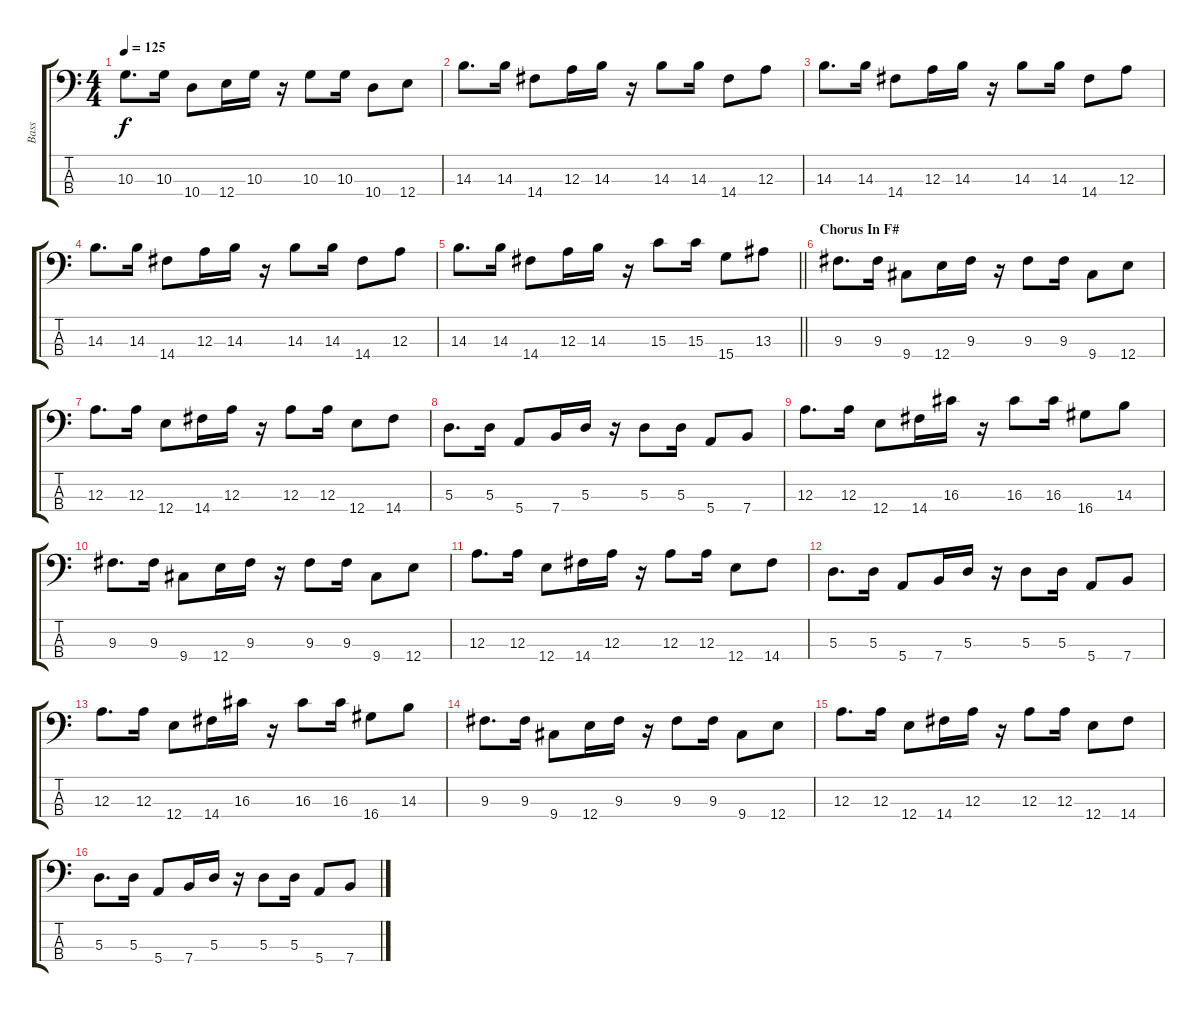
\track ("Bass" "Bass") {instrument electricbassfinger}
\staff {score tabs}
\tuning (G2 D2 A1 E1) {hide}
\ts (4 4)
\tempo 125
\clef f4
\ks c
10.3.8{d dy f} 10.3.16 10.4.8 12.4.16 10.3.16 r.16 10.3.8 10.3.16 10.4.8 12.4.8 |
14.3.8{d} 14.3.16 14.4.8 12.3.16 14.3.16 r.16 14.3.8 14.3.16 14.4.8 12.3.8 |
14.3.8{d} 14.3.16 14.4.8 12.3.16 14.3.16 r.16 14.3.8 14.3.16 14.4.8 12.3.8 |
14.3.8{d} 14.3.16 14.4.8 12.3.16 14.3.16 r.16 14.3.8 14.3.16 14.4.8 12.3.8 |
\barLineRight lightlight
14.3.8{d} 14.3.16 14.4.8 12.3.16 14.3.16 r.16 15.3.8 15.3.16 15.4.8 13.3.8 |
\section ("" "Chorus In F#")
9.3.8{d} 9.3.16 9.4.8 12.4.16 9.3.16 r.16 9.3.8 9.3.16 9.4.8 12.4.8 |
12.3.8{d} 12.3.16 12.4.8 14.4.16 12.3.16 r.16 12.3.8 12.3.16 12.4.8 14.4.8 |
5.3.8{d} 5.3.16 5.4.8 7.4.16 5.3.16 r.16 5.3.8 5.3.16 5.4.8 7.4.8 |
12.3.8{d} 12.3.16 12.4.8 14.4.16 16.3.16 r.16 16.3.8 16.3.16 16.4.8 14.3.8 |
9.3.8{d} 9.3.16 9.4.8 12.4.16 9.3.16 r.16 9.3.8 9.3.16 9.4.8 12.4.8 |
12.3.8{d} 12.3.16 12.4.8 14.4.16 12.3.16 r.16 12.3.8 12.3.16 12.4.8 14.4.8 |
5.3.8{d} 5.3.16 5.4.8 7.4.16 5.3.16 r.16 5.3.8 5.3.16 5.4.8 7.4.8 |
12.3.8{d} 12.3.16 12.4.8 14.4.16 16.3.16 r.16 16.3.8 16.3.16 16.4.8 14.3.8 |
9.3.8{d} 9.3.16 9.4.8 12.4.16 9.3.16 r.16 9.3.8 9.3.16 9.4.8 12.4.8 |
12.3.8{d} 12.3.16 12.4.8 14.4.16 12.3.16 r.16 12.3.8 12.3.16 12.4.8 14.4.8 |
5.3.8{d} 5.3.16 5.4.8 7.4.16 5.3.16 r.16 5.3.8 5.3.16 5.4.8 7.4.8
